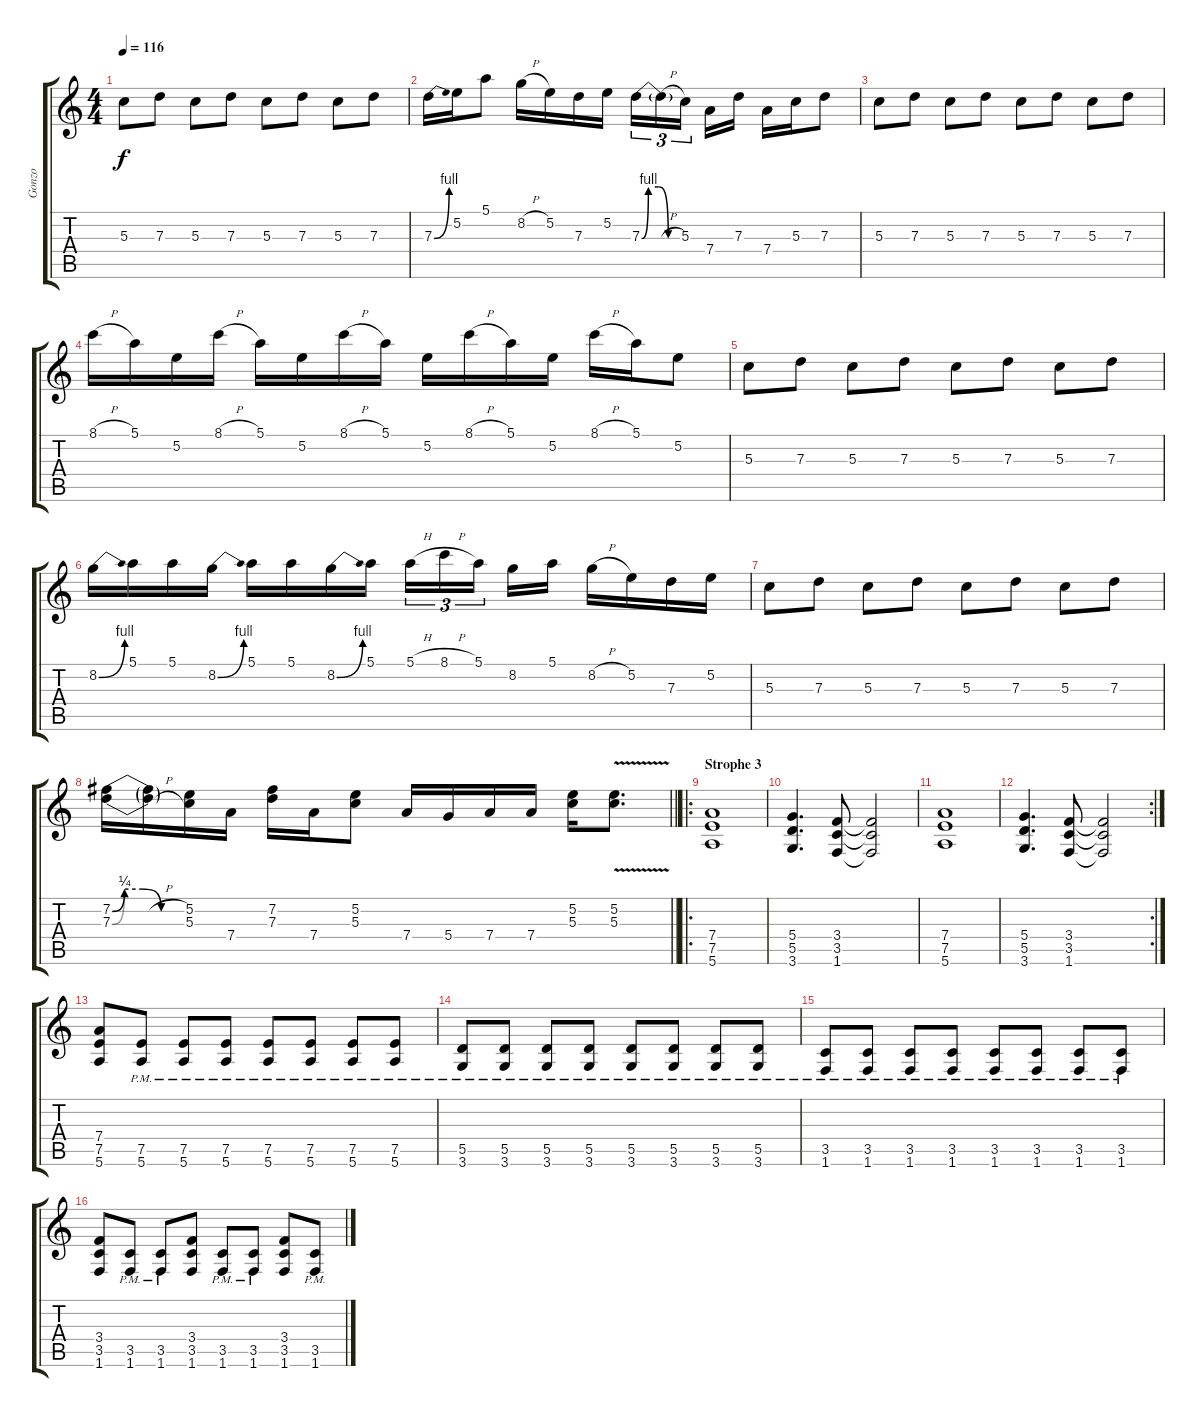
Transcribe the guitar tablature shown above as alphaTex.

\track ("Gonzo" "Gonzo") {instrument electricguitarclean}
\staff {score tabs}
\tuning (E4 B3 G3 D3 A2 E2) {hide}
\ts (4 4)
\tempo 116
\clef g2
\ks c
5.3.8{dy f} 7.3.8 5.3.8 7.3.8 5.3.8 7.3.8 5.3.8 7.3.8 |
7.3{be (bend 0 0 60 4)}.16 5.2.16 5.1.8 8.2{h}.16 5.2.16 7.3.16 5.2.16 7.3{be (custom 0 0 10 4 25 4 40 0 60 0)}.16{tu (3 2)} 7.3{h t}.16{tu (3 2)} 5.3.16{tu (3 2) beam splitsecondary} 7.4.16 7.3.16 7.4.16 5.3.16 7.3.8 |
5.3.8 7.3.8 5.3.8 7.3.8 5.3.8 7.3.8 5.3.8 7.3.8 |
8.1{h}.16 5.1.16 5.2.16 8.1{h}.16 5.1.16 5.2.16 8.1{h}.16 5.1.16 5.2.16 8.1{h}.16 5.1.16 5.2.16 8.1{h}.16 5.1.16 5.2.8 |
5.3.8 7.3.8 5.3.8 7.3.8 5.3.8 7.3.8 5.3.8 7.3.8 |
8.2{be (bend 0 0 60 4)}.16 5.1.16 5.1.16 8.2{be (bend 0 0 60 4)}.16 5.1.16 5.1.16 8.2{be (bend 0 0 60 4)}.16 5.1.16 5.1{h}.16{tu (3 2)} 8.1{h}.16{tu (3 2)} 5.1.16{tu (3 2) beam splitsecondary} 8.2.16 5.1.16 8.2{h}.16 5.2.16 7.3.16 5.2.16 |
5.3.8 7.3.8 5.3.8 7.3.8 5.3.8 7.3.8 5.3.8 7.3.8 |
\barLineRight lightlight
(7.2{be (custom 0 0 10 1 25 1 40 0 60 0)} 7.3{be (custom 0 0 10 1 25 1 40 0 60 0)}).16 (7.2{h t} 7.3{h t}).16 (5.2 5.3).16 7.4.16 (7.2 7.3).16 7.4.16 (5.2 5.3).8 7.4.16 5.4.16 7.4.16 7.4.16 (5.2 5.3).16 (5.2{v} 5.3{v}).8{d} |
\ro
\section ("" "Strophe 3")
(7.4 7.5 5.6).1{instrument electricguitarclean} |
(5.4 5.5 3.6).4{d} (3.4 3.5 1.6).8 (3.4{t} 3.5{t} 1.6{t}).2 |
(7.4 7.5 5.6).1 |
\rc 2
(5.4 5.5 3.6).4{d} (3.4 3.5 1.6).8 (3.4{t} 3.5{t} 1.6{t}).2 |
(7.4 7.5 5.6).8{instrument overdrivenguitar} (7.5{pm} 5.6{pm}).8 (7.5{pm} 5.6{pm}).8 (7.5{pm} 5.6{pm}).8 (7.5{pm} 5.6{pm}).8 (7.5{pm} 5.6{pm}).8 (7.5{pm} 5.6{pm}).8 (7.5{pm} 5.6{pm}).8 |
(5.5{pm} 3.6{pm}).8 (5.5{pm} 3.6{pm}).8 (5.5{pm} 3.6{pm}).8 (5.5{pm} 3.6{pm}).8 (5.5{pm} 3.6{pm}).8 (5.5{pm} 3.6{pm}).8 (5.5{pm} 3.6{pm}).8 (5.5{pm} 3.6{pm}).8 |
(3.5{pm} 1.6{pm}).8 (3.5{pm} 1.6{pm}).8 (3.5{pm} 1.6{pm}).8 (3.5{pm} 1.6{pm}).8 (3.5{pm} 1.6{pm}).8 (3.5{pm} 1.6{pm}).8 (3.5{pm} 1.6{pm}).8 (3.5{pm} 1.6{pm}).8 |
(3.4 3.5 1.6).8 (3.5{pm} 1.6{pm}).8 (3.5{pm} 1.6{pm}).8 (3.4 3.5 1.6).8 (3.5{pm} 1.6{pm}).8 (3.5{pm} 1.6{pm}).8 (3.4 3.5 1.6).8 (3.5{pm} 1.6{pm}).8
